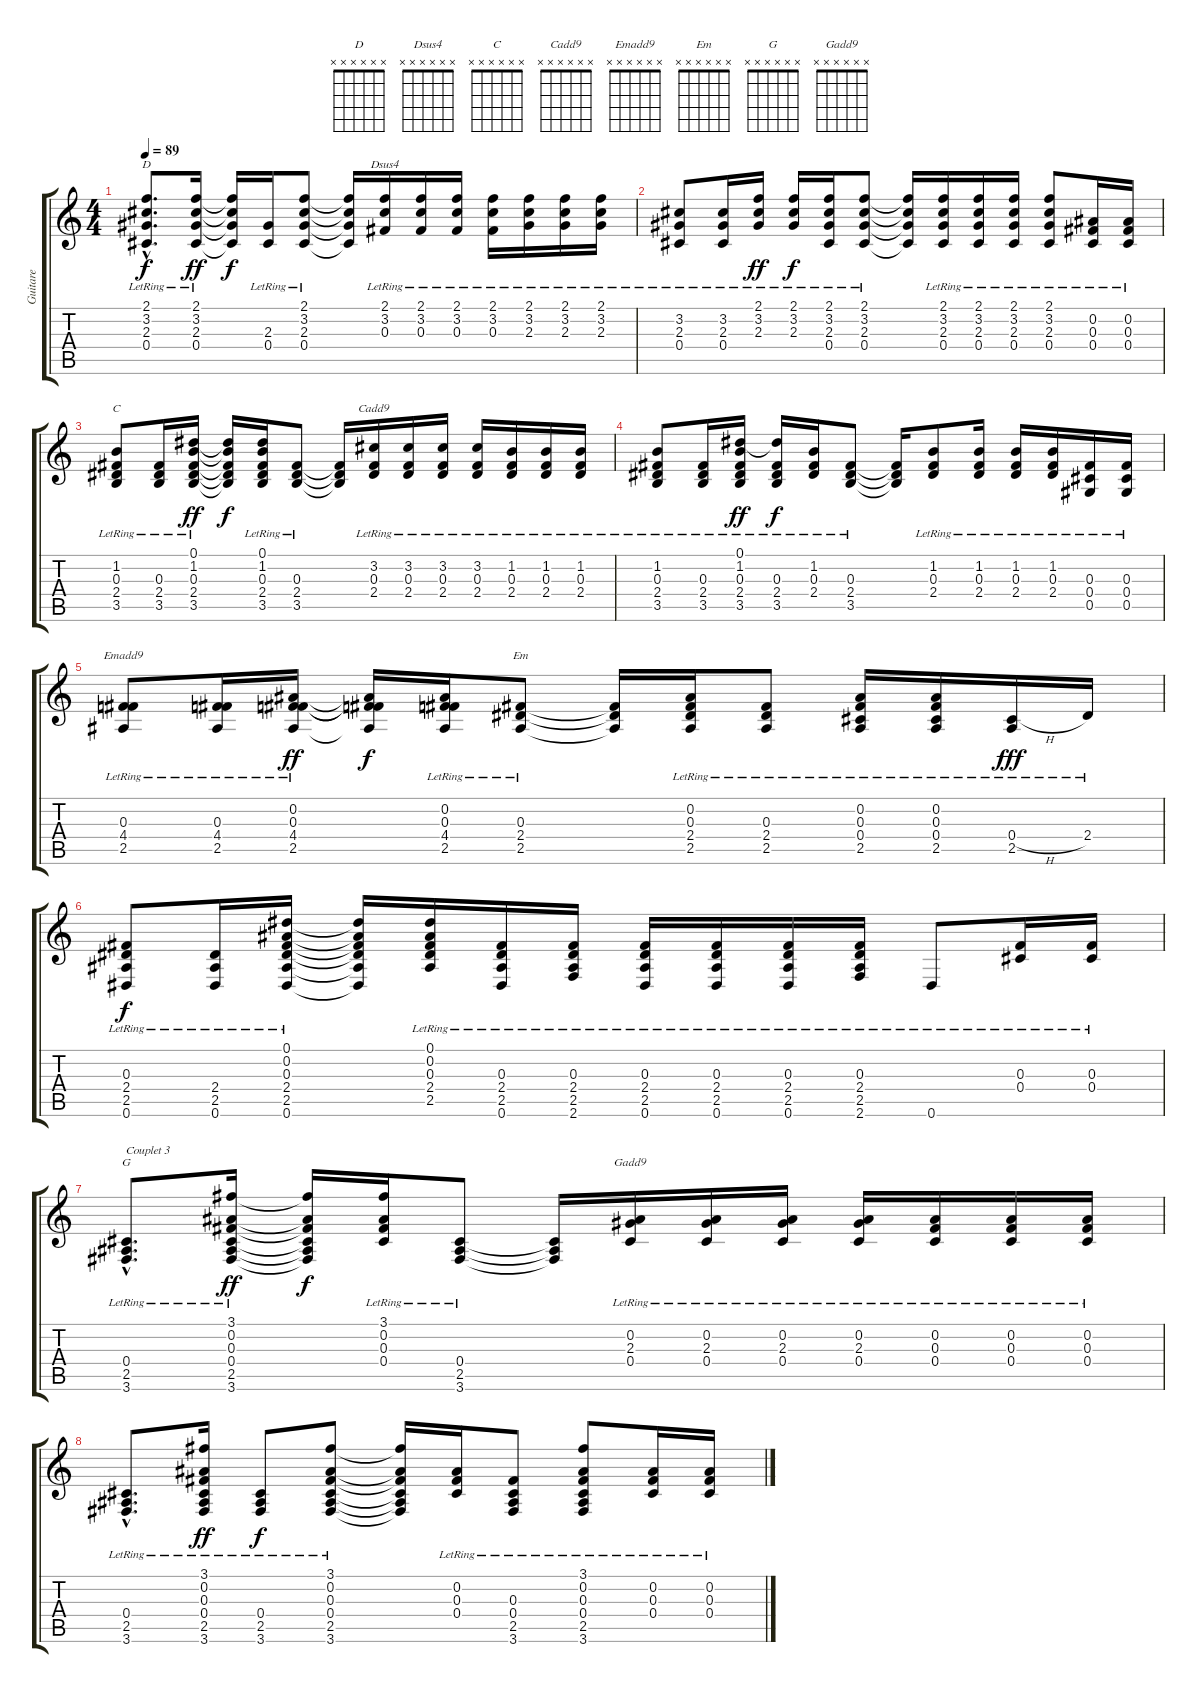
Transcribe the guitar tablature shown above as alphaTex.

\track ("Guitare" "Guitare") {instrument acousticguitarsteel}
\staff {score tabs}
\tuning (Eb4 Bb3 Gb3 Db3 Ab2 Eb2) {hide}
\chord ("D" x x x x x x) {firstfret 0}
\chord ("Dsus4" x x x x x x) {firstfret 0}
\chord ("C" x x x x x x) {firstfret 0}
\chord ("Cadd9" x x x x x x) {firstfret 0}
\chord ("Emadd9" x x x x x x) {firstfret 0}
\chord ("Em" x x x x x x) {firstfret 0}
\chord ("G" x x x x x x) {firstfret 0}
\chord ("Gadd9" x x x x x x) {firstfret 0}
\ts (4 4)
\tempo 89
\clef g2
\ks c
(2.1{hac lr} 3.2{hac lr} 2.3{hac lr} 0.4{hac lr}).8{d ch "D" dy f} (2.1{lr} 3.2{lr} 2.3{lr} 0.4{lr}).16{dy ff} (2.1{t} 3.2{t} 2.3{t} 0.4{t}).16{dy f} (2.3{lr} 0.4{lr}).16 (2.1{lr} 3.2{lr} 2.3{lr} 0.4{lr}).8 (2.1{t} 3.2{t} 2.3{t} 0.4{t}).16 (2.1{lr} 3.2{lr} 0.3{lr}).16{ch "Dsus4"} (2.1{lr} 3.2{lr} 0.3{lr}).16 (2.1{lr} 3.2{lr} 0.3{lr}).16 (2.1{lr} 3.2{lr} 0.3{lr}).16 (2.1{lr} 3.2{lr} 2.3{lr}).16 (2.1{lr} 3.2{lr} 2.3{lr}).16 (2.1{lr} 3.2{lr} 2.3{lr}).16 |
(3.2{lr} 2.3{lr} 0.4{lr}).8 (3.2{lr} 2.3{lr} 0.4{lr}).16 (2.1{lr} 3.2{lr} 2.3{lr}).16{dy ff} (2.1{lr} 3.2{lr} 2.3{lr}).16{dy f} (2.1{lr} 3.2{lr} 2.3{lr} 0.4{lr}).16 (2.1{lr} 3.2{lr} 2.3{lr} 0.4{lr}).8 (2.1{t} 3.2{t} 2.3{t} 0.4{t}).16 (2.1{lr} 3.2{lr} 2.3{lr} 0.4{lr}).16 (2.1{lr} 3.2{lr} 2.3{lr} 0.4{lr}).16 (2.1{lr} 3.2{lr} 2.3{lr} 0.4{lr}).16 (2.1{lr} 3.2{lr} 2.3{lr} 0.4{lr}).8 (0.2{lr} 0.3{lr} 0.4{lr}).16 (0.2{lr} 0.3{lr} 0.4{lr}).16 |
(1.2{lr} 0.3{lr} 2.4{lr} 3.5{lr}).8{ch "C"} (0.3{lr} 2.4{lr} 3.5{lr}).16 (0.1{lr} 1.2{lr} 0.3{lr} 2.4{lr} 3.5{lr}).16{dy ff} (0.1{t} 1.2{t} 0.3{t} 2.4{t} 3.5{t}).16{dy f} (0.1{lr} 1.2{lr} 0.3{lr} 2.4{lr} 3.5{lr}).16 (0.3{lr} 2.4{lr} 3.5{lr}).8 (0.3{t} 2.4{t} 3.5{t}).16 (3.2{lr} 0.3{lr} 2.4{lr}).16{ch "Cadd9"} (3.2{lr} 0.3{lr} 2.4{lr}).16 (3.2{lr} 0.3{lr} 2.4{lr}).16 (3.2{lr} 0.3{lr} 2.4{lr}).16 (1.2{lr} 0.3{lr} 2.4{lr}).16 (1.2{lr} 0.3{lr} 2.4{lr}).16 (1.2{lr} 0.3{lr} 2.4{lr}).16 |
(1.2{lr} 0.3{lr} 2.4{lr} 3.5{lr}).8 (0.3{lr} 2.4{lr} 3.5{lr}).16 (0.1{lr} 1.2{lr} 0.3{lr} 2.4{lr} 3.5{lr}).16{dy ff} (0.1{t} 0.3{lr} 2.4{lr} 3.5{lr}).16{dy f} (1.2{lr} 0.3{lr} 2.4{lr}).16 (0.3{lr} 2.4{lr} 3.5{lr}).8 (0.3{t} 2.4{t} 3.5{t}).16 (1.2{lr} 0.3{lr} 2.4{lr}).8 (1.2{lr} 0.3{lr} 2.4{lr}).16 (1.2{lr} 0.3{lr} 2.4{lr}).16 (1.2{lr} 0.3{lr} 2.4{lr}).16 (0.3{lr} 0.4{lr} 0.5{lr}).16 (0.3{lr} 0.4{lr} 0.5{lr}).16 |
(0.3{lr} 4.4{lr} 2.5{lr}).8{ch "Emadd9"} (0.3{lr} 4.4{lr} 2.5{lr}).16 (0.2{lr} 0.3{lr} 4.4{lr} 2.5{lr}).16{dy ff} (0.2{t} 0.3{t} 4.4{t} 2.5{t}).16{dy f} (0.2{lr} 0.3{lr} 4.4{lr} 2.5{lr}).16 (0.3{lr} 2.4{lr} 2.5{lr}).8{ch "Em"} (0.3{t} 2.4{t} 2.5{t}).16 (0.2{lr} 0.3{lr} 2.4{lr} 2.5{lr}).16 (0.3{lr} 2.4{lr} 2.5{lr}).8 (0.2{lr} 0.3{lr} 0.4{lr} 2.5{lr}).16 (0.2{lr} 0.3{lr} 0.4{lr} 2.5{lr}).16 (0.4{h} 2.5{lr}).16{dy fff} 2.4{lr}.16 |
(0.3{lr} 2.4{lr} 2.5{lr} 0.6{lr}).8{dy f} (2.4{lr} 2.5{lr} 0.6{lr}).16 (0.1{lr} 0.2{lr} 0.3{lr} 2.4{lr} 2.5{lr} 0.6{lr}).16 (0.1{t} 0.2{t} 0.3{t} 2.4{t} 2.5{t} 0.6{t}).16 (0.1{lr} 0.2{lr} 0.3{lr} 2.4{lr} 2.5{lr}).16 (0.3{lr} 2.4{lr} 2.5{lr} 0.6{lr}).16 (0.3{lr} 2.4{lr} 2.5{lr} 2.6{lr}).16 (0.3{lr} 2.4{lr} 2.5{lr} 0.6{lr}).16 (0.3{lr} 2.4{lr} 2.5{lr} 0.6{lr}).16 (0.3{lr} 2.4{lr} 2.5{lr} 0.6{lr}).16 (0.3{lr} 2.4{lr} 2.5{lr} 2.6{lr}).16 0.6{lr}.8 (0.3{lr} 0.4{lr}).16 (0.3{lr} 0.4{lr}).16 |
(0.4{hac lr} 2.5{hac lr} 3.6{hac lr}).8{d ch "G" txt "Couplet 3"} (3.1{lr} 0.2{lr} 0.3{lr} 0.4{lr} 2.5{lr} 3.6{lr}).16{dy ff} (3.1{t} 0.2{t} 0.3{t} 0.4{t} 2.5{t} 3.6{t}).16{dy f} (3.1{lr} 0.2{lr} 0.3{lr} 0.4{lr}).16 (0.4{lr} 2.5{lr} 3.6{lr}).8 (0.4{t} 2.5{t} 3.6{t}).16 (0.2{lr} 2.3{lr} 0.4{lr}).16{ch "Gadd9"} (0.2{lr} 2.3{lr} 0.4{lr}).16 (0.2{lr} 2.3{lr} 0.4{lr}).16 (0.2{lr} 2.3{lr} 0.4{lr}).16 (0.2{lr} 0.3{lr} 0.4{lr}).16 (0.2{lr} 0.3{lr} 0.4{lr}).16 (0.2{lr} 0.3{lr} 0.4{lr}).16 |
(0.4{hac lr} 2.5{hac lr} 3.6{hac lr}).8{d} (3.1{lr} 0.2{lr} 0.3{lr} 0.4{lr} 2.5{lr} 3.6{lr}).16{dy ff} (0.4{lr} 2.5{lr} 3.6{lr}).8{dy f} (3.1{lr} 0.2{lr} 0.3{lr} 0.4{lr} 2.5{lr} 3.6{lr}).8 (3.1{t} 0.2{t} 0.3{t} 0.4{t} 2.5{t} 3.6{t}).16 (0.2{lr} 0.3{lr} 0.4{lr}).16 (0.3{lr} 0.4{lr} 2.5{lr} 3.6{lr}).8 (3.1{lr} 0.2{lr} 0.3{lr} 0.4{lr} 2.5{lr} 3.6{lr}).8 (0.2{lr} 0.3{lr} 0.4{lr}).16 (0.2{lr} 0.3{lr} 0.4{lr}).16
